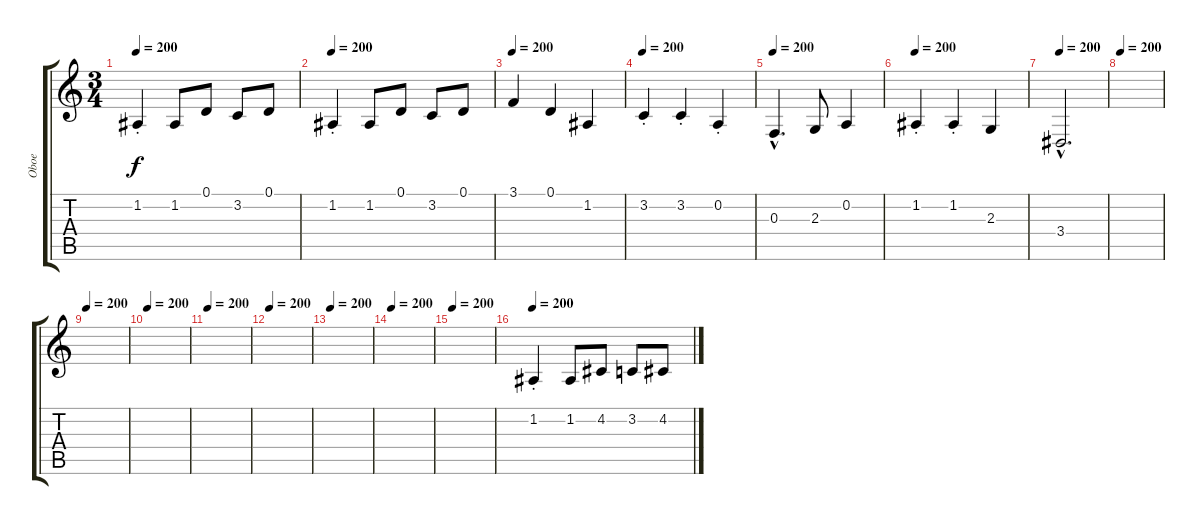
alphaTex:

\track ("Oboe" "Oboe") {instrument oboe}
\staff {score tabs}
\tuning (D4 A3 F3 C3 G2 D2) {hide}
\ts (3 4)
\tempo 200
\clef g2
\ks c
1.2{st}.4{dy f} 1.2.8 0.1.8 3.2.8 0.1.8 |
\tempo 200
1.2{st}.4 1.2.8 0.1.8 3.2.8 0.1.8 |
\tempo 200
3.1.4 0.1.4 1.2.4 |
\tempo 200
3.2{st}.4 3.2{st}.4 0.2{st}.4 |
\tempo 200
0.3{hac}.4{d} 2.3.8 0.2.4 |
\tempo 200
1.2{st}.4 1.2{st}.4 2.3.4 |
\tempo 200
3.4{hac}.2{d} |
\tempo 200
|
\tempo 200
|
\tempo 200
|
\tempo 200
|
\tempo 200
|
\tempo 200
|
\tempo 200
|
\tempo 200
|
\tempo 200
1.2{st}.4{volume 11 balance 11 instrument oboe} 1.2.8 4.2.8 3.2.8 4.2.8
